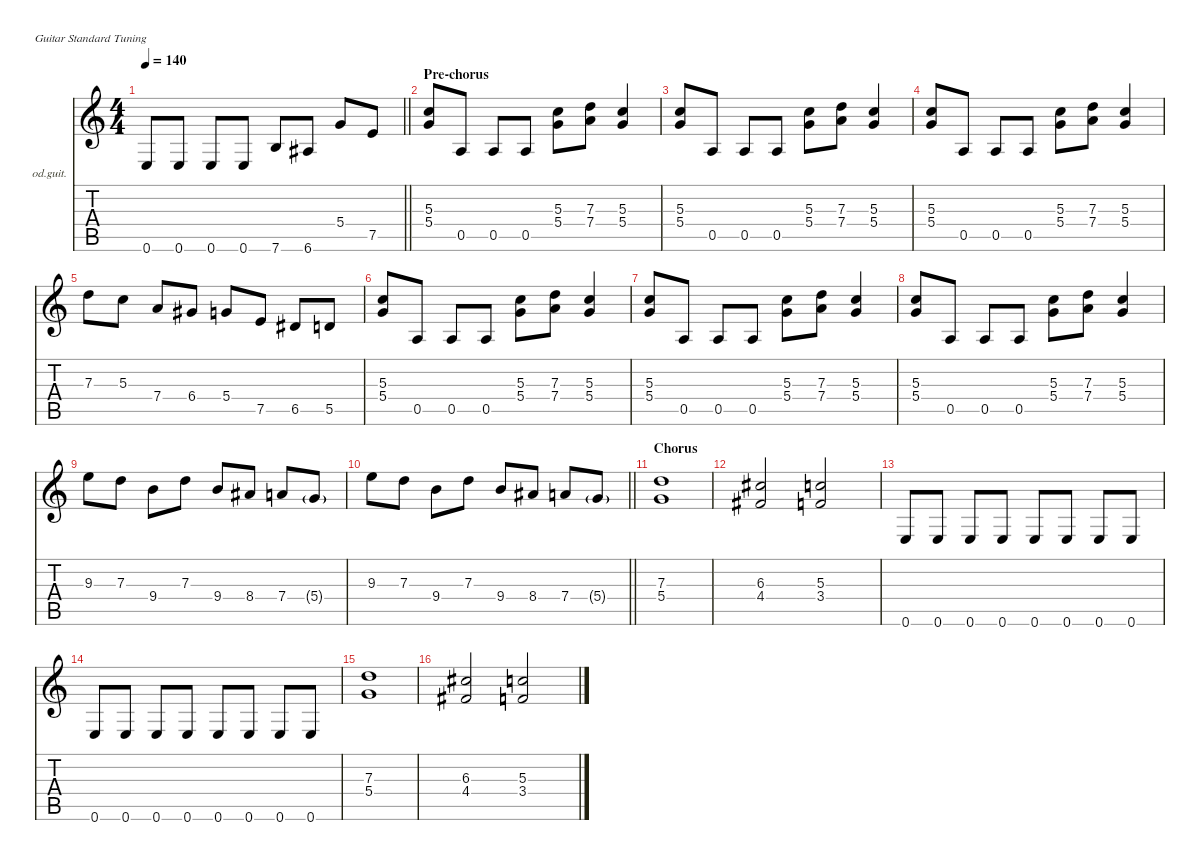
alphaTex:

\defaultSystemsLayout 4
\hideDynamics
\bracketExtendMode nobrackets
\firstSystemTrackNameOrientation horizontal
\otherSystemsTrackNameOrientation horizontal
\track ("Gtr. II" "od.guit.") {instrument overdrivenguitar}
\staff {score tabs}
\tuning (E4 B3 G3 D3 A2 E2)
\ts (4 4)
\tempo 140
\clef g2
\barLineRight lightlight
\ks c
0.6.8{dy f} 0.6.8 0.6.8 0.6.8 7.6.8 6.6{acc #}.8 5.4.8 7.5.8 |
\section ("" "Pre-chorus")
(5.3 5.4).8 0.5.8{dy mf} 0.5.8 0.5.8 (5.3 5.4).8{dy f} (7.3 7.4).8 (5.3 5.4).4 |
(5.3 5.4).8 0.5.8{dy mf} 0.5.8 0.5.8 (5.3 5.4).8{dy f} (7.3 7.4).8 (5.3 5.4).4 |
(5.3 5.4).8 0.5.8{dy mf} 0.5.8 0.5.8 (5.3 5.4).8{dy f} (7.3 7.4).8 (5.3 5.4).4 |
7.3.8 5.3.8 7.4.8 6.4{acc #}.8 5.4.8 7.5.8 6.5{acc #}.8 5.5.8 |
(5.3 5.4).8 0.5.8{dy mf} 0.5.8 0.5.8 (5.3 5.4).8{dy f} (7.3 7.4).8 (5.3 5.4).4 |
(5.3 5.4).8 0.5.8{dy mf} 0.5.8 0.5.8 (5.3 5.4).8{dy f} (7.3 7.4).8 (5.3 5.4).4 |
(5.3 5.4).8 0.5.8{dy mf} 0.5.8 0.5.8 (5.3 5.4).8{dy f} (7.3 7.4).8 (5.3 5.4).4 |
9.3.8 7.3.8 9.4.8 7.3.8 9.4.8 8.4{acc #}.8 7.4.8 5.4{g}.8{dy ff} |
\barLineRight lightlight
9.3.8{dy f} 7.3.8 9.4.8 7.3.8 9.4.8 8.4{acc #}.8 7.4.8 5.4{g}.8{dy ff} |
\section ("" "Chorus")
(7.3 5.4).1{dy f} |
(6.3{acc #} 4.4{acc #}).2 (5.3 3.4).2 |
0.6.8{dy mf} 0.6.8 0.6.8 0.6.8 0.6.8 0.6.8 0.6.8 0.6.8 |
0.6.8 0.6.8 0.6.8 0.6.8 0.6.8 0.6.8 0.6.8 0.6.8 |
(7.3 5.4).1{dy f} |
(6.3{acc #} 4.4{acc #}).2 (5.3 3.4).2
